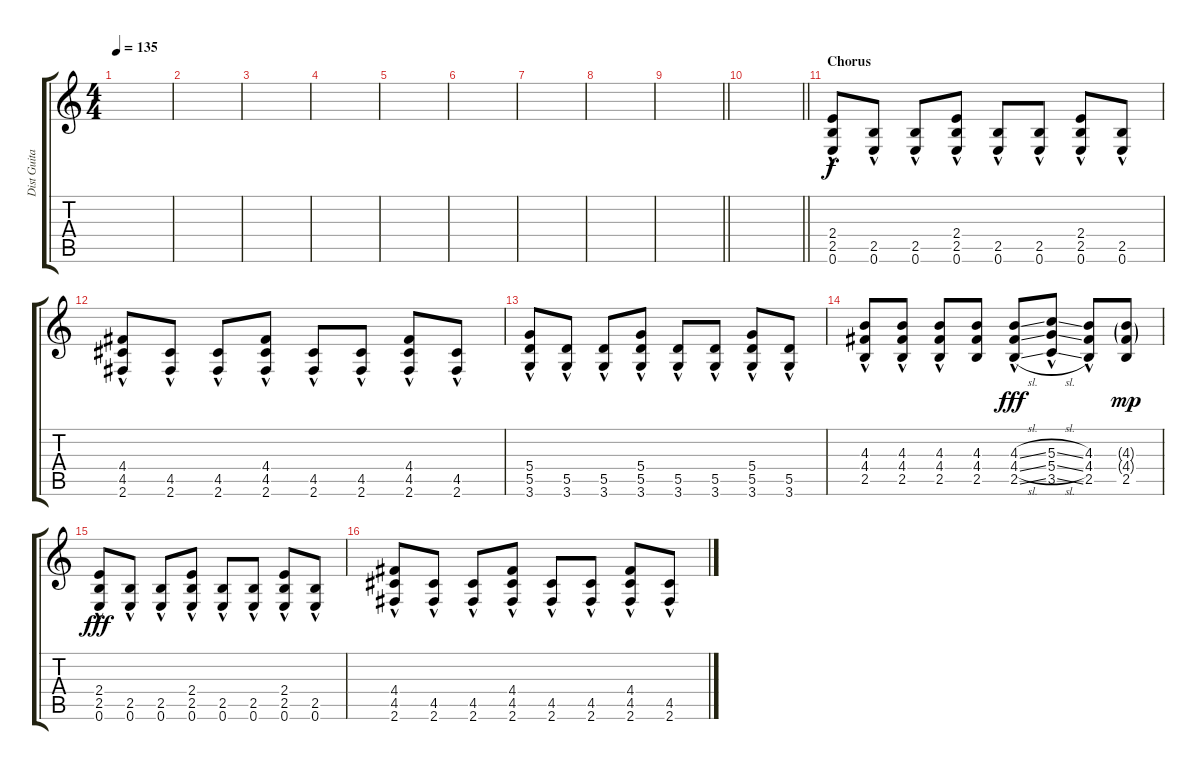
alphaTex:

\track ("Dist Guitar" "Dist Guita") {instrument distortionguitar}
\staff {score tabs}
\tuning (E4 B3 G3 D3 A2 E2) {hide}
\ts (4 4)
\tempo 135
\clef g2
\ks c
|
|
|
|
|
|
|
|
\barLineRight lightlight
|
\barLineRight lightlight
|
\section ("" "Chorus")
(2.4 2.5 0.6{hac}).8 (2.5 0.6{hac}).8 (2.5 0.6{hac}).8 (2.4 2.5 0.6{hac}).8 (2.5 0.6{hac}).8 (2.5 0.6{hac}).8 (2.4 2.5 0.6{hac}).8 (2.5 0.6{hac}).8 |
(4.4 4.5 2.6{hac}).8 (4.5 2.6{hac}).8 (4.5 2.6{hac}).8 (4.4 4.5 2.6{hac}).8 (4.5 2.6{hac}).8 (4.5 2.6{hac}).8 (4.4 4.5 2.6{hac}).8 (4.5 2.6{hac}).8 |
(5.4 5.5 3.6{hac}).8 (5.5 3.6{hac}).8 (5.5 3.6{hac}).8 (5.4 5.5 3.6{hac}).8 (5.5 3.6{hac}).8 (5.5 3.6{hac}).8 (5.4 5.5 3.6{hac}).8 (5.5 3.6{hac}).8 |
(4.3 4.4 2.5{hac}).8 (4.3 4.4 2.5{hac}).8 (4.3 4.4 2.5{hac}).8 (4.3 4.4 2.5).8{dy f} (4.3{sl} 4.4{sl} 2.5{sl hac}).8{dy fff} (5.3{sl} 5.4{sl} 3.5{sl hac}).8 (4.3 4.4 2.5{hac}).8 (4.3{g} 4.4{g} 2.5).8{dy mp} |
(2.4 2.5 0.6{hac}).8{dy fff} (2.5 0.6{hac}).8 (2.5 0.6{hac}).8 (2.4 2.5 0.6{hac}).8 (2.5 0.6{hac}).8 (2.5 0.6{hac}).8 (2.4 2.5 0.6{hac}).8 (2.5 0.6{hac}).8 |
(4.4 4.5 2.6{hac}).8 (4.5 2.6{hac}).8 (4.5 2.6{hac}).8 (4.4 4.5 2.6{hac}).8 (4.5 2.6{hac}).8 (4.5 2.6{hac}).8 (4.4 4.5 2.6{hac}).8 (4.5 2.6{hac}).8
